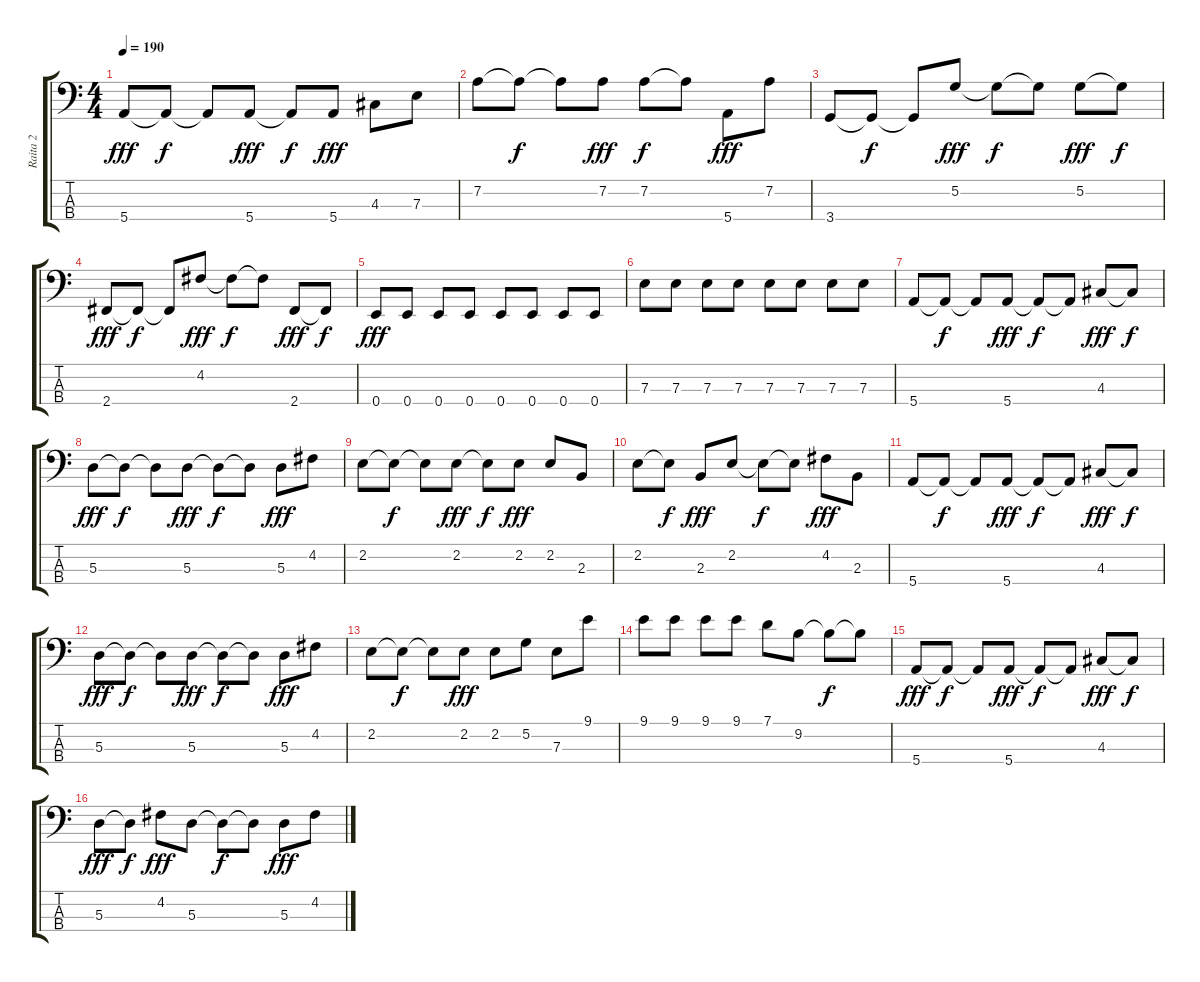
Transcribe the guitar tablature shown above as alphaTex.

\track ("Raita 2" "Raita 2") {instrument electricbassfinger}
\staff {score tabs}
\tuning (G2 D2 A1 E1) {hide}
\ts (4 4)
\tempo 190
\clef f4
\ks c
5.4.8{dy fff} 5.4{t}.8{dy f} 5.4{t}.8 5.4.8{dy fff} 5.4{t}.8{dy f} 5.4.8{dy fff} 4.3.8 7.3.8 |
7.2.8 7.2{t}.8{dy f} 7.2{t}.8 7.2.8{dy fff} 7.2.8{dy f} 7.2{t}.8 5.4.8{dy fff} 7.2.8 |
3.4.8 3.4{t}.8{dy f} 3.4{t}.8 5.2.8{dy fff} 5.2{t}.8{dy f} 5.2{t}.8 5.2.8{dy fff} 5.2{t}.8{dy f} |
2.4.8{dy fff} 2.4{t}.8{dy f} 2.4{t}.8 4.2.8{dy fff} 4.2{t}.8{dy f} 4.2{t}.8 2.4.8{dy fff} 2.4{t}.8{dy f} |
0.4.8{dy fff} 0.4.8 0.4.8 0.4.8 0.4.8 0.4.8 0.4.8 0.4.8 |
7.3.8 7.3.8 7.3.8 7.3.8 7.3.8 7.3.8 7.3.8 7.3.8 |
5.4.8 5.4{t}.8{dy f} 5.4{t}.8 5.4.8{dy fff} 5.4{t}.8{dy f} 5.4{t}.8 4.3.8{dy fff} 4.3{t}.8{dy f} |
5.3.8{dy fff} 5.3{t}.8{dy f} 5.3{t}.8 5.3.8{dy fff} 5.3{t}.8{dy f} 5.3{t}.8 5.3.8{dy fff} 4.2.8 |
2.2.8 2.2{t}.8{dy f} 2.2{t}.8 2.2.8{dy fff} 2.2{t}.8{dy f} 2.2.8{dy fff} 2.2.8 2.3.8 |
2.2.8 2.2{t}.8{dy f} 2.3.8{dy fff} 2.2.8 2.2{t}.8{dy f} 2.2{t}.8 4.2.8{dy fff} 2.3.8 |
5.4.8 5.4{t}.8{dy f} 5.4{t}.8 5.4.8{dy fff} 5.4{t}.8{dy f} 5.4{t}.8 4.3.8{dy fff} 4.3{t}.8{dy f} |
5.3.8{dy fff} 5.3{t}.8{dy f} 5.3{t}.8 5.3.8{dy fff} 5.3{t}.8{dy f} 5.3{t}.8 5.3.8{dy fff} 4.2.8 |
2.2.8 2.2{t}.8{dy f} 2.2{t}.8 2.2.8{dy fff} 2.2.8 5.2.8 7.3.8 9.1.8 |
9.1.8 9.1.8 9.1.8 9.1.8 7.1.8 9.2.8 9.2{t}.8{dy f} 9.2{t}.8 |
5.4.8{dy fff} 5.4{t}.8{dy f} 5.4{t}.8 5.4.8{dy fff} 5.4{t}.8{dy f} 5.4{t}.8 4.3.8{dy fff} 4.3{t}.8{dy f} |
5.3.8{dy fff} 5.3{t}.8{dy f} 4.2.8{dy fff} 5.3.8 5.3{t}.8{dy f} 5.3{t}.8 5.3.8{dy fff} 4.2.8
